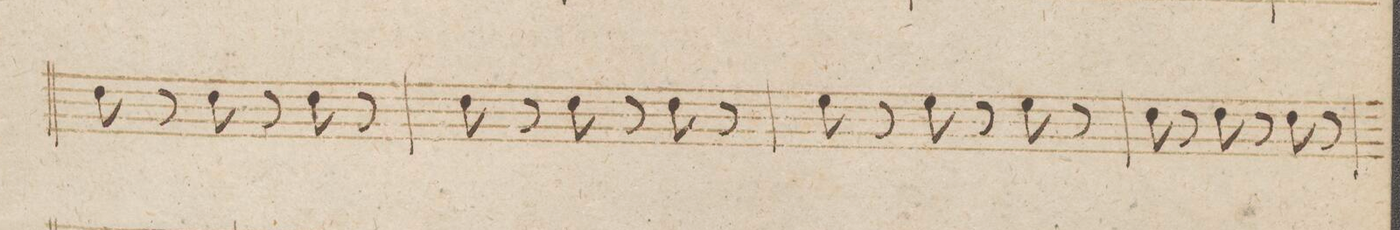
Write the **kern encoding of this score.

**kern	**dynam
*I"Viola.	*
*clefC3	*
*k[b-e-a-d-]	*
*met(c|)	*
*M3/4	*
8e-\	.
8r	.
8e-\	.
8r	.
8e-\	.
8r	.
=95	=95
8e-\	.
8r	.
8e-\	.
8r	.
8e-\	.
8r	.
=96	=96
8f\	.
8r	.
8f\	.
8r	.
8f\	.
8r	.
=97	=97
8e-\	.
8r	.
8e-\	.
8r	.
8e-\	.
8r	.
=98	=98
*-	*-
